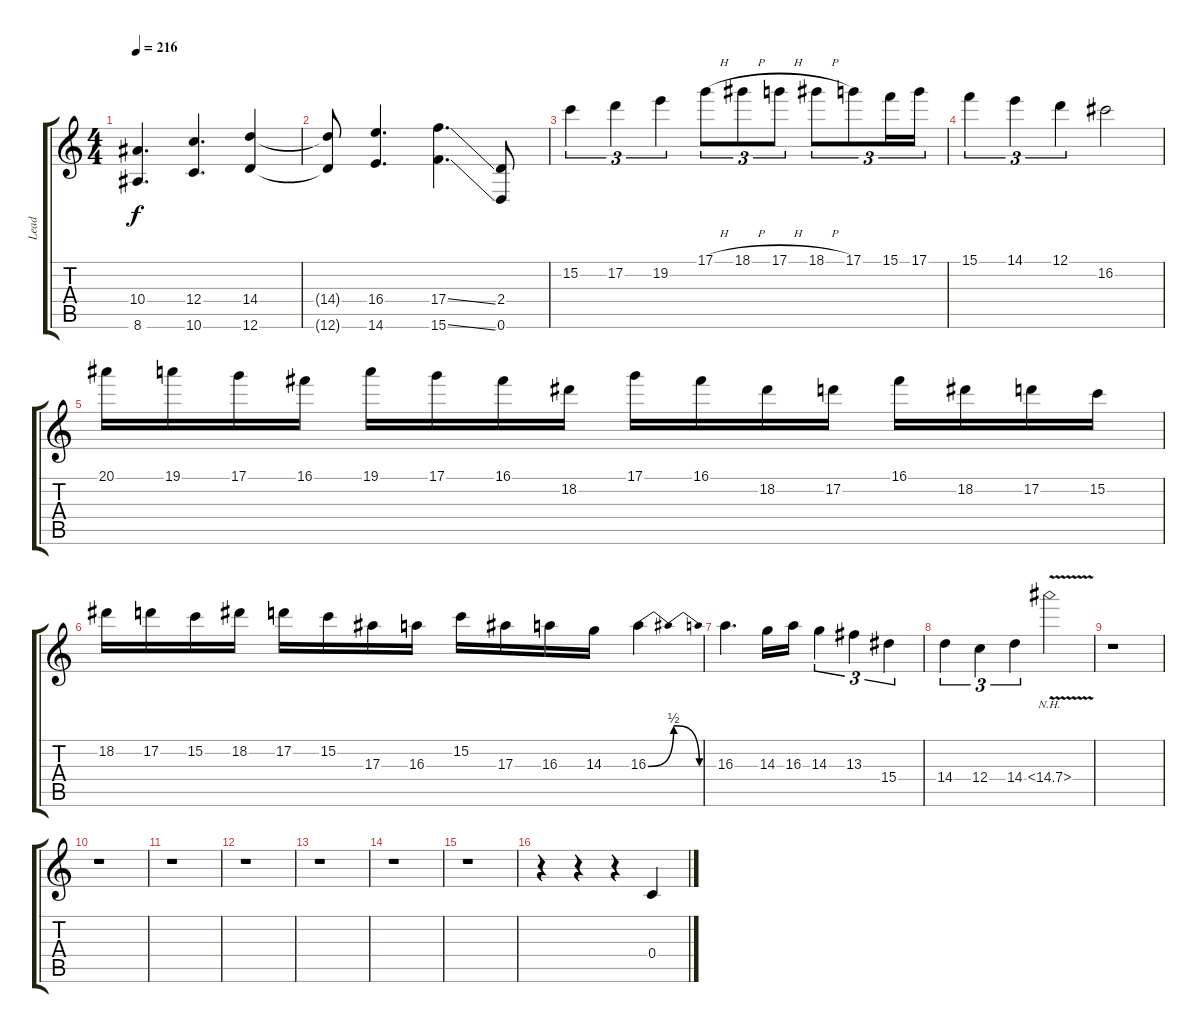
\track ("Lead" "Lead") {instrument distortionguitar}
\staff {score tabs}
\tuning (D4 A3 F3 C3 G2 D2) {hide}
\ts (4 4)
\tempo 216
\clef g2
\ks c
(10.4 8.6).4{d dy f} (12.4 10.6).4{d} (14.4 12.6).4 |
(14.4{t} 12.6{t}).8 (16.4 14.6).4{d} (17.4{ss} 15.6{ss}).4{d} (2.4 0.6).8 |
15.2.4{tu (3 2)} 17.2.4{tu (3 2)} 19.2.4{tu (3 2)} 17.1{h}.8{tu (3 2)} 18.1{h}.8{tu (3 2)} 17.1{h}.8{tu (3 2)} 18.1{h}.8{tu (3 2)} 17.1.8{tu (3 2)} 15.1.16{tu (3 2)} 17.1.16{tu (3 2)} |
15.1.4{tu (3 2)} 14.1.4{tu (3 2)} 12.1.4{tu (3 2)} 16.2.2 |
20.1.16 19.1.16 17.1.16 16.1.16 19.1.16 17.1.16 16.1.16 18.2.16 17.1.16 16.1.16 18.2.16 17.2.16 16.1.16 18.2.16 17.2.16 15.2.16 |
18.2.16 17.2.16 15.2.16 18.2.16 17.2.16 15.2.16 17.3.16 16.3.16 15.2.16 17.3.16 16.3.16 14.3.16 16.3{be (bendrelease 0 0 15 2 45 2 60 0)}.4 |
16.3.4{d} 14.3.16 16.3.16 14.3.4{tu (3 2)} 13.3.4{tu (3 2)} 15.4.4{tu (3 2)} |
14.4.4{tu (3 2)} 12.4.4{tu (3 2)} 14.4.4{tu (3 2)} 14.4{nh v}.2 |
r.1 |
r.1 |
r.1 |
r.1 |
r.1 |
r.1 |
r.1 |
r.4 r.4 r.4 0.4{ss}.4
